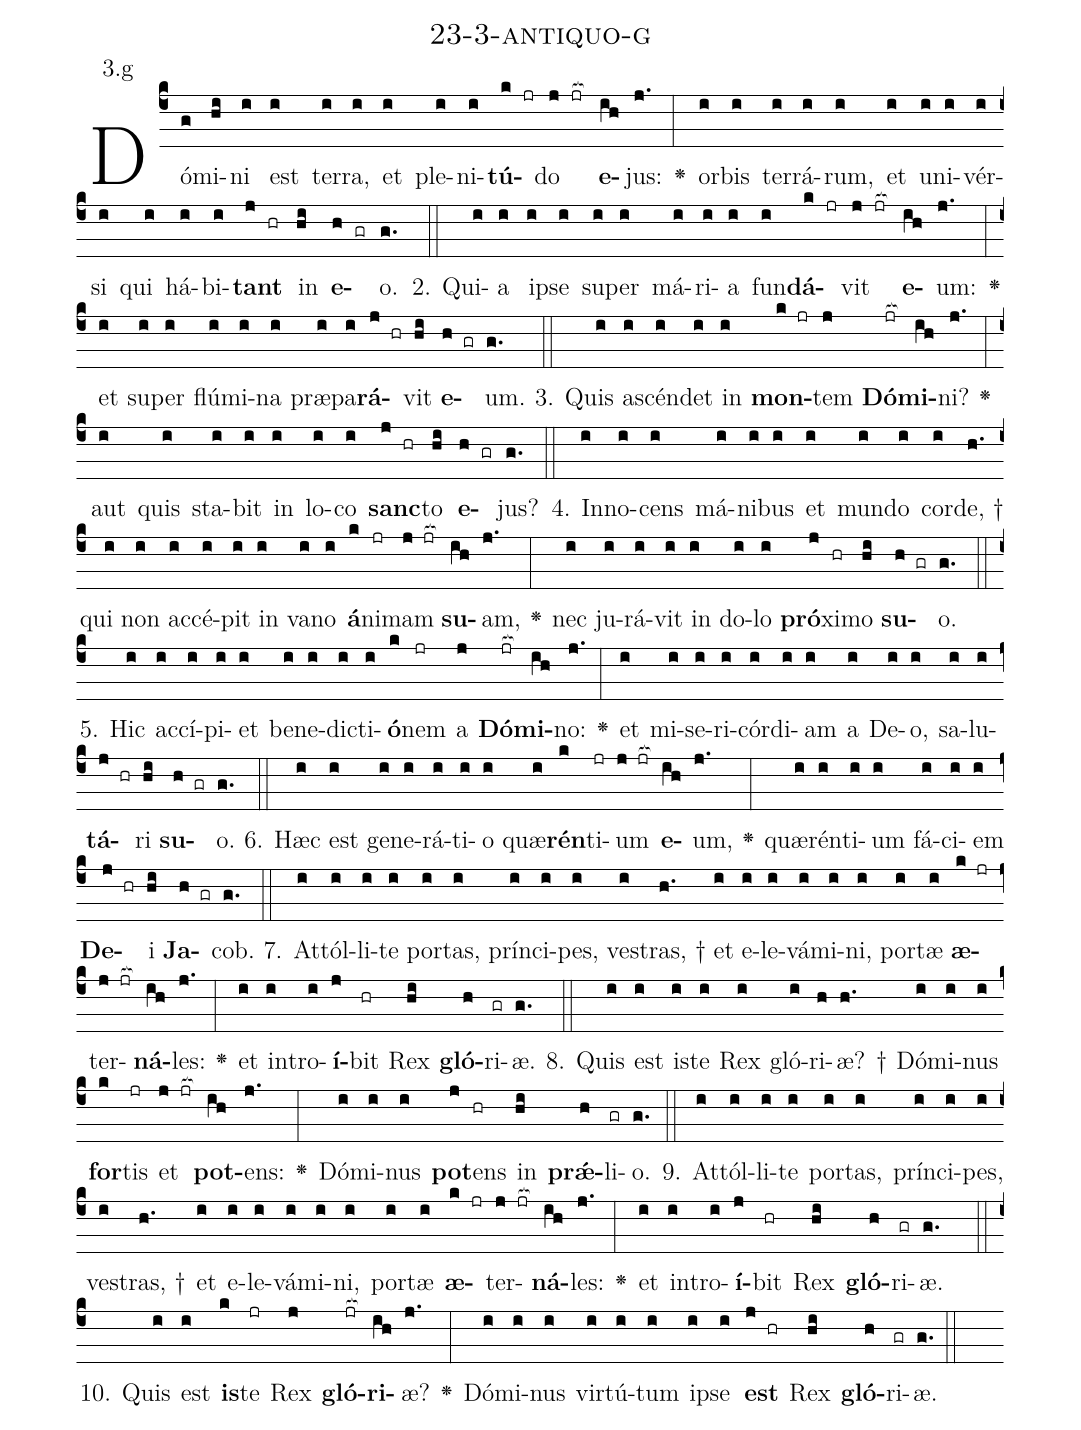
name: 23-3-antiquo-g;
annotation: 3.g;
%%
(c4)Dó(g)mi(hi)ni(i) est(i) ter(i)ra,(i) et(i) ple(i)ni(i)<b>tú</b>(k jr)do(j jr[ocb:1{]) <b>e</b>(ih[ocb:0}])jus:(j.) <v>\greheightstar</v>(:) or(i)bis(i) ter(i)rá(i)rum,(i) et(i) u(i)ni(i)vér(i)si(i) qui(i) há(i)bi(i)<b>tant</b>(j hr) in(hi) <b>e</b>(h gr)o.(g.) (::)
2. Qui(i)a(i) ip(i)se(i) su(i)per(i) má(i)ri(i)a(i) fun(i)<b>dá</b>(k jr)vit(j jr[ocb:1{]) <b>e</b>(ih[ocb:0}])um:(j.) <v>\greheightstar</v>(:) et(i) su(i)per(i) flú(i)mi(i)na(i) præ(i)pa(i)<b>rá</b>(j hr)vit(hi) <b>e</b>(h gr)um.(g.) (::)
3. Quis(i) a(i)scén(i)det(i) in(i) <b>mon</b>(k jr)tem(j) <b>Dó</b>(jr[ocb:1{])<b>mi</b>(ih[ocb:0}])ni?(j.) <v>\greheightstar</v>(:) aut(i) quis(i) sta(i)bit(i) in(i) lo(i)co(i) <b>sanc</b>(j hr)to(hi) <b>e</b>(h gr)jus?(g.) (::)
4. In(i)no(i)cens(i) má(i)ni(i)bus(i) et(i) mun(i)do(i) cor(i)de, †(h.) qui(i) non(i) ac(i)cé(i)pit(i) in(i) va(i)no(i) <b>á</b>(k)ni(jr)mam(j jr[ocb:1{]) <b>su</b>(ih[ocb:0}])am,(j.) <v>\greheightstar</v>(:) nec(i) ju(i)rá(i)vit(i) in(i) do(i)lo(i) <b>pró</b>(j)xi(hr)mo(hi) <b>su</b>(h gr)o.(g.) (::)
5. Hic(i) ac(i)cí(i)pi(i)et(i) be(i)ne(i)dic(i)ti(i)<b>ó</b>(k)nem(jr) a(j) <b>Dó</b>(jr[ocb:1{])<b>mi</b>(ih[ocb:0}])no:(j.) <v>\greheightstar</v>(:) et(i) mi(i)se(i)ri(i)cór(i)di(i)am(i) a(i) De(i)o,(i) sa(i)lu(i)<b>tá</b>(j hr)ri(hi) <b>su</b>(h gr)o.(g.) (::)
6. Hæc(i) est(i) ge(i)ne(i)rá(i)ti(i)o(i) quæ(i)<b>rén</b>(k)ti(jr)um(j jr[ocb:1{]) <b>e</b>(ih[ocb:0}])um,(j.) <v>\greheightstar</v>(:) quæ(i)rén(i)ti(i)um(i) fá(i)ci(i)em(i) <b>De</b>(j hr)i(hi) <b>Ja</b>(h gr)cob.(g.) (::)
7. At(i)tól(i)li(i)te(i) por(i)tas,(i) prín(i)ci(i)pes,(i) ves(i)tras, †(h.) et(i) e(i)le(i)vá(i)mi(i)ni,(i) por(i)tæ(i) <b>æ</b>(k jr)ter(j jr[ocb:1{])<b>ná</b>(ih[ocb:0}])les:(j.) <v>\greheightstar</v>(:) et(i) in(i)tro(i)<b>í</b>(j)bit(hr) Rex(hi) <b>gló</b>(h)ri(gr)æ.(g.) (::)
8. Quis(i) est(i) is(i)te(i) Rex(i) gló(i)ri(h)æ? †(h.) Dó(i)mi(i)nus(i) <b>for</b>(k)tis(jr) et(j jr[ocb:1{]) <b>pot</b>(ih[ocb:0}])ens:(j.) <v>\greheightstar</v>(:) Dó(i)mi(i)nus(i) <b>pot</b>(j)ens(hr) in(hi) <b>prǽ</b>(h)li(gr)o.(g.) (::)
9. At(i)tól(i)li(i)te(i) por(i)tas,(i) prín(i)ci(i)pes,(i) ves(i)tras, †(h.) et(i) e(i)le(i)vá(i)mi(i)ni,(i) por(i)tæ(i) <b>æ</b>(k jr)ter(j jr[ocb:1{])<b>ná</b>(ih[ocb:0}])les:(j.) <v>\greheightstar</v>(:) et(i) in(i)tro(i)<b>í</b>(j)bit(hr) Rex(hi) <b>gló</b>(h)ri(gr)æ.(g.) (::)
10. Quis(i) est(i) <b>is</b>(k)te(jr) Rex(j) <b>gló</b>(jr[ocb:1{])<b>ri</b>(ih[ocb:0}])æ?(j.) <v>\greheightstar</v>(:) Dó(i)mi(i)nus(i) vir(i)tú(i)tum(i) ip(i)se(i) <b>est</b>(j hr) Rex(hi) <b>gló</b>(h)ri(gr)æ.(g.) (::)
